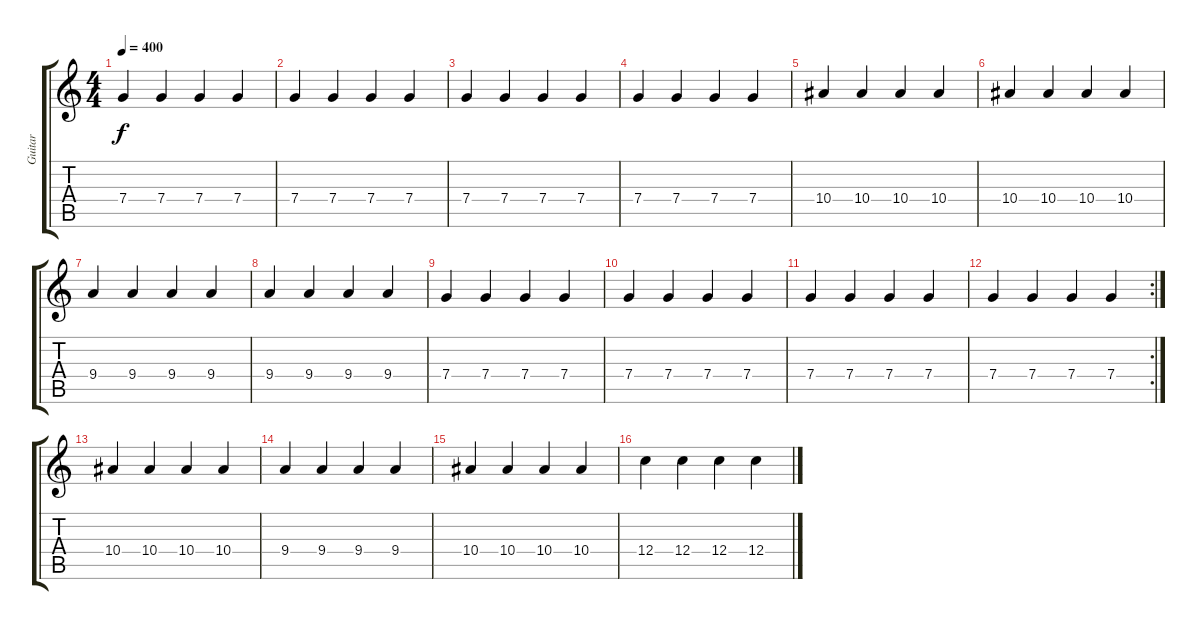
\track ("Guitar" "Guitar") {instrument distortionguitar}
\staff {score tabs}
\tuning (D4 A3 F3 C3 G2 C2) {hide}
\ts (4 4)
\tempo 400
\clef g2
\ks c
7.4.4{dy f} 7.4.4 7.4.4 7.4.4 |
7.4.4 7.4.4 7.4.4 7.4.4 |
7.4.4 7.4.4 7.4.4 7.4.4 |
7.4.4 7.4.4 7.4.4 7.4.4 |
10.4.4 10.4.4 10.4.4 10.4.4 |
10.4.4 10.4.4 10.4.4 10.4.4 |
9.4.4 9.4.4 9.4.4 9.4.4 |
9.4.4 9.4.4 9.4.4 9.4.4 |
7.4.4 7.4.4 7.4.4 7.4.4 |
7.4.4 7.4.4 7.4.4 7.4.4 |
7.4.4 7.4.4 7.4.4 7.4.4 |
\rc 2
7.4.4 7.4.4 7.4.4 7.4.4 |
10.4.4 10.4.4 10.4.4 10.4.4 |
9.4.4 9.4.4 9.4.4 9.4.4 |
10.4.4 10.4.4 10.4.4 10.4.4 |
12.4.4 12.4.4 12.4.4 12.4.4
